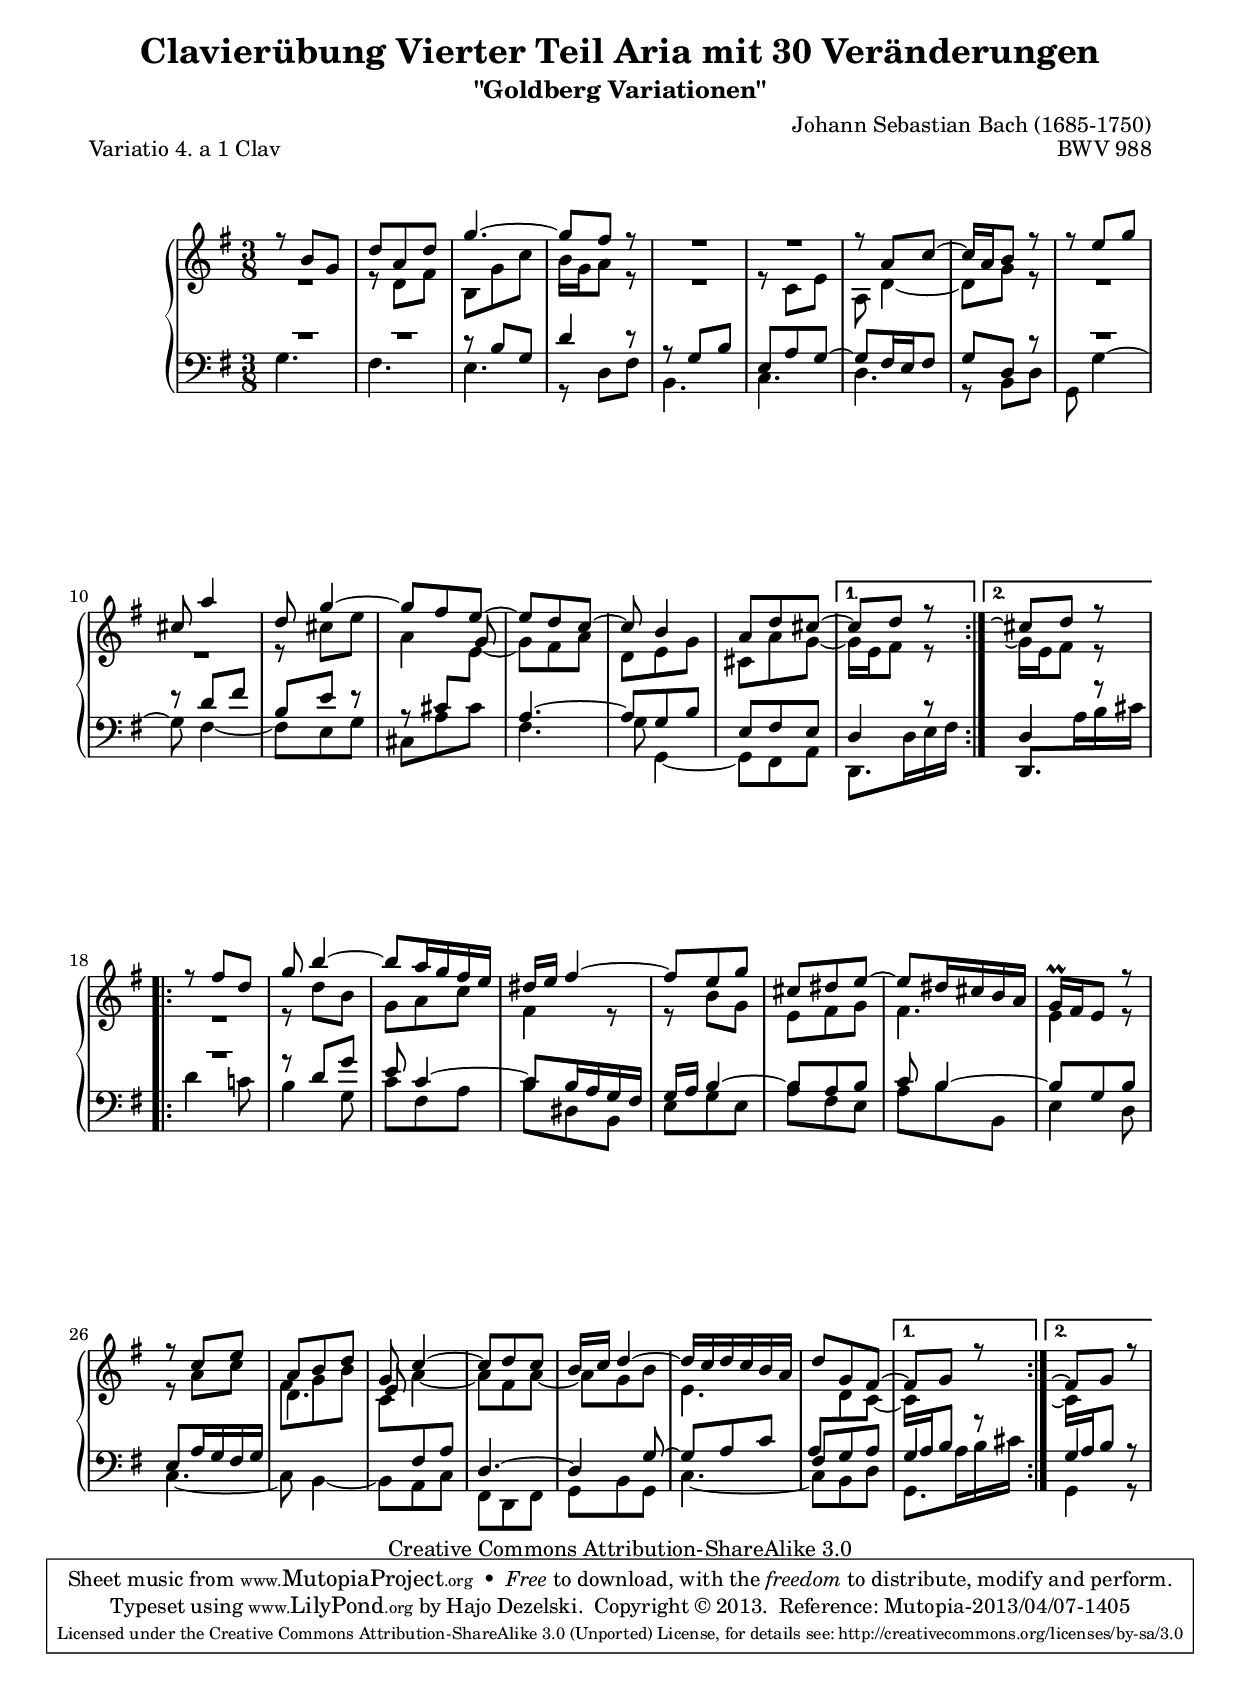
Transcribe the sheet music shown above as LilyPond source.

\version "2.16.1"

\paper {
    top-markup-spacing #'basic-distance = #6
    line-width = 18.0\cm
    ragged-bottom = ##f
    ragged-last-bottom = ##f
}

% #(set-default-paper-size "a4")

#(set-global-staff-size 19)

\header {
        title = "Clavierübung Vierter Teil Aria mit 30 Veränderungen"
        subtitle = "\"Goldberg Variationen\""
        piece = "Variatio 4. a 1 Clav"
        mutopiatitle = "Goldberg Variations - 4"
        composer = "Johann Sebastian Bach (1685-1750)"
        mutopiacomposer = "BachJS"
        opus = "BWV 988"
        date = "1741"
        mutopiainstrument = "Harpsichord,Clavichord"
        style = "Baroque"
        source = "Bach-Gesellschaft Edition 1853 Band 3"
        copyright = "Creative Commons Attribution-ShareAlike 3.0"
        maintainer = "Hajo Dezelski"
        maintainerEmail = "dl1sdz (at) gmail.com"
	
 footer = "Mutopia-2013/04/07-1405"
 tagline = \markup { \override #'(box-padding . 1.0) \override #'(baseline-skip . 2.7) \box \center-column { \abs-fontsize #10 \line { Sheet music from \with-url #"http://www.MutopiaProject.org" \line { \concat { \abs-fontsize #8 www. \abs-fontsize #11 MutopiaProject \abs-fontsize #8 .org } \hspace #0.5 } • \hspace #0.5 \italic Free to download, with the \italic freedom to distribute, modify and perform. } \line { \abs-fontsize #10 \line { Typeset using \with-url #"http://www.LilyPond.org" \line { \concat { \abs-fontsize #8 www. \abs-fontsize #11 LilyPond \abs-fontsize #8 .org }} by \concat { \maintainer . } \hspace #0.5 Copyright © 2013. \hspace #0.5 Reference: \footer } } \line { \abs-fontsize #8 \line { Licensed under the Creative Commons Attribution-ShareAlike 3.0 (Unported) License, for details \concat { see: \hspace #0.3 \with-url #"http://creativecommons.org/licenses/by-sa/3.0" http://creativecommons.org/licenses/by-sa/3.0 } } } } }
}

%------------------ MACROS
raiseMMRest = \once \override MultiMeasureRest #'staff-position = #6
raiseMMRestTwo = \once \override MultiMeasureRest #'staff-position = #10
staffUp = \change Staff = "upper"
staffDown = \change Staff = "lower"
shortenStem = \once \override Stem #'length-fraction = #(magstep -2)
lengthenStem = \once \override Stem #'length-fraction = #(magstep 1.5)
shiftNoteColLeft = \once \override NoteColumn #'force-hshift = #-0.3
shiftBeam = \once \override Beam #'positions = #'(5.2 . 5.3)
ignoreClashNote = \override NoteColumn #'ignore-collision = ##t
%------------------


sopranoOne =   \relative b' {
    \repeat volta 2 { %begin repeated section
    \stemUp
    r8 b8 [ g ] | % 1
    d'8 [ a d ] | % 2
    g4. ~ | % 3
    g8 [ fis ] r8 | % 4
    	R1*3/8 | % 5
	R1*3/8 | % 6
    r8 a,8 [ c8 ~ ] | % 7
    c16 [ a b8 ] r8 | % 8
    r8 e8 [ g ] | % 9
    cis,8 a'4 | % 10
    d,8 g4 ~ | % 11
    g8 [ fis e ~ ] | % 12
    e8 [ d c ] ~ | % 13
    c8 b4 | % 14
    a8 [ d cis  ~] | % 15
     } %end of repeated section
	
  \alternative {
	  { cis8 [d8 ] r8 | } %16
	  { cis8\repeatTie [d8 ] r8 | } %16
    } %end alternative
	
    \repeat volta 2 { %begin repeated section
    r8 fis8 [ d ] | % 17
    g8 b4 ~ | % 18
    b8  [ a16 g fis e ] | % 19
    dis16 [ e ] fis4 ~ | % 20
    fis8 [ e8 g8 ] | % 21
    cis,8 [ dis e ] ~ | % 22
    e8 [ dis16 cis b a ] | % 23
    g16 \prall [ fis e8 ] r8 | % 24
    r8 c'8 [ e ] | % 25
    a,8 [ b d ] | % 26
    \lengthenStem g,8 c4 ~ | % 27
    c8 [ d c ] | % 28
    b16 [ c ] d4 ~ | % 29
    d16 [ c d c b a ] | % 30
    d8 [ g, fis ~ ] | % 31
    } %end repeated section
	 \alternative {
		 {fis8  [ g8 ] r8 |} % 32
		 { fis8\repeatTie  [ g8 ] r8 |} % 32
    } %end alternative
}

sopranoTwo =   \relative d' {
  \repeat volta 2 { %begin repeated section
  \stemDown
    R1*3/8 | % 1
    r8 d8 [ fis ] | % 2
    b,8 [ g' c ] | % 3
    b16 [ g a8 ] r8 | % 4
	R1*3/8 | % 5
    r8 c,8 [ e ] | % 6
    a,8 d4 ~ | % 7
    d8 [ g8 ] r8 | % 8
	R1*3/8 | % 9
	R1*3/8 | % 10
    r8 cis8 [ e ] | % 11
    a,4 \stemUp \shiftOn \shortenStem g8 ~ \stemDown | % 12
    g8 [ fis a ] | % 13
    d,8 [ e g ] | % 14
    cis,8 [ a' g ] ~ | % 15
    } %end of repeated section
	 \alternative {
		 {g16 [ e fis8 ] r8 | } % 16
		 {g16\repeatTie [ e fis8 ] r8 | } % 16
    } %end alternative
  
    \repeat volta 2 { %begin repeated section
    R1*3/8 | % 17
    r8 d'8 [ b ] | % 18
    g8 [ a c ] | % 19
    fis,4 r8 | % 20
    r8 b8 [ g ] | % 21
    e8 [ fis g ] | % 22
    fis4. | % 23
    e4 r8 | % 24
    r8 a8 [ c ] | % 25
    fis,8 [ g b ] | % 26
    \stemUp \shortenStem e,8 \stemDown a4 ~ | % 27
    a8 [ fis a ~ ] | % 28
    a8 [ g b ] | % 29
    e,4. | % 30
    \staffDown \stemUp \shiftNoteColLeft \shiftBeam a,8 [ \staffUp \stemDown d  c ~ ] | % 31  
    } %end repeated section
	 \alternative {
		 {  c16 [ \staffDown \stemUp a b8 ] s8 | }% 32 
		 {  \staffUp \stemDown c16\repeatTie [ \staffDown \stemUp a b8 ] s8 | }% 32 
    } %end alternative
}

soprano = << \sopranoOne \\ \sopranoTwo>>

%%
%% Bass Clef
%% 

bassOne = \relative b {
	\repeat volta 2 { %begin repeated section
	\stemUp
    \raiseMMRest R1*3/8 | % 1
    \raiseMMRest R1*3/8 | % 2
    r8 b8 [ g ] | % 3
    d'4 r8 | % 4
    r8 g,8 [ b ] | % 5
    e,8 [ a g ~ ] | % 6
    g8 [ fis16 e fis8 ] | % 7
    g8 [ d ] r8 | % 8
    \raiseMMRest R1*3/8 | % 9 
    r8 d'8 [ fis ] | % 10
    b,8 [ e ] r8 | % 11
    r8 cis8 [ \staffUp \stemDown e8 ] | % 12
    \staffDown \stemUp a,4. ~ | % 13
    a8 [ g b ] | % 4
    e,8 [ fis e ] | % 15

    } %end of repeated section
	 \alternative {
		 {  d4 r8 |} % 16
		 {  d4 r8 |} % 16
			 
    } %end alternative
  
    \repeat volta 2 { %begin repeated section
    \raiseMMRestTwo R1*3/8 | % 17
    r8 d'8 [ g8 ] | % 18
    e8 c4 ~ | % 19
    c8  [ b16 a g fis ] | % 20
    g16 [ a ] b4 ~ | % 21
    b8 [ a b ] | % 22
    c8 b4 ~| % 23 
    b8  [ g b ] | % 24
    e,8 [ a16 g fis g ] | % 25
    \staffUp \stemDown d'4. | % 26
    c8 [ \staffDown \stemUp fis, a ] | % 27
    d,4. ~ | % 28
    d4  g8 ~| % 29
    g8 [ a c ] | % 30
    fis,8 [ g a ] | % 31
  
    } %end repeated section
	 \alternative {
		 { g4 r8 |} % 32
		 { g4 r8 |} % 32
    } %end alternative
}

bassTwo = \relative c' {
    \repeat volta 2 { %begin repeated section
	\stemDown
    g4. | % 1
    fis4. | % 2
    e4. | % 3
    r8 d8 [ fis ] | % 4
    b,4. | % 5
    c4. | % 6
    d4. | % 7
    r8 b8 [ d ] | % 8
    g,8 g'4 ^~ | % 9
    g8 fis4 ~ | % 10
    fis8 [ e g ] | % 11
    cis,8 [ a' cis ] | % 12
    fis,4. | % 13
    g8 g,4 ~ | % 14
    g8 [ fis8 a8 ] | % 15
    
    } %end of repeated section
	 \alternative {
		 { d,8. [ d'16 e fis ] | } % 16
		 { \ignoreClashNote \stemUp d,8. [ \stemDown a''16  b cis ] | } % 16
    } %end alternative
  
    \repeat volta 2 { %begin repeated section
    d4 c!8 | % 17 
    b4 g8 | % 18
    c8 [ fis, a ] | % 19
    b8 [ dis, b ] | % 20
    e8 [ g e ] | % 21
    a8 [ fis e ] | % 22
    a8 [ b b, ] | % 23
    e4 d8 | % 24
    c4. ~ | % 25
    c8  b4 ~ | % 26
    b8 [ a c ] | % 27 
    fis,8 [ d fis ] | % 28
    g8 [ b g ] | % 29
    c4. ~ | % 30
    c8  [ b d ] | % 31
    } %end repeated section
	 \alternative {
		 { g,8. a'16 b cis | } % 32
		 { g,4 r8 | } % 32
    } %end alternative
}

bass = << \bassOne \\ \bassTwo>>

%% Merge score - Piano staff

\score {
    \context PianoStaff <<
        \set PianoStaff.midiInstrument = "harpsichord"
        \new Staff = "upper" { \clef "treble" \key g \major \time 3/8 \soprano }
        \new Staff = "lower"  { \clef "bass" \key g \major \time 3/8 \bass }
    >>
    \layout{  }
    \midi { }

}
